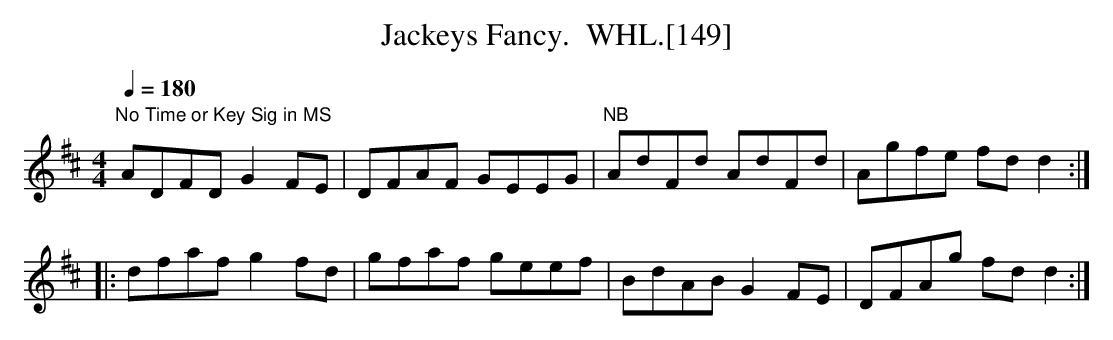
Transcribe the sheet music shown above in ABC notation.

X:1
T:Jackeys Fancy.  WHL.[149]
M:4/4
L:1/8
Q:1/4=180
K:D
"No Time or Key Sig in MS"ADFD G2 FE|DFAF GEEG|"NB"AdFd AdFd|Agfe fd d2 :|
|: dfaf g2 fd|gfaf geef|BdAB G2 FE|DFAg fd d2 :|
